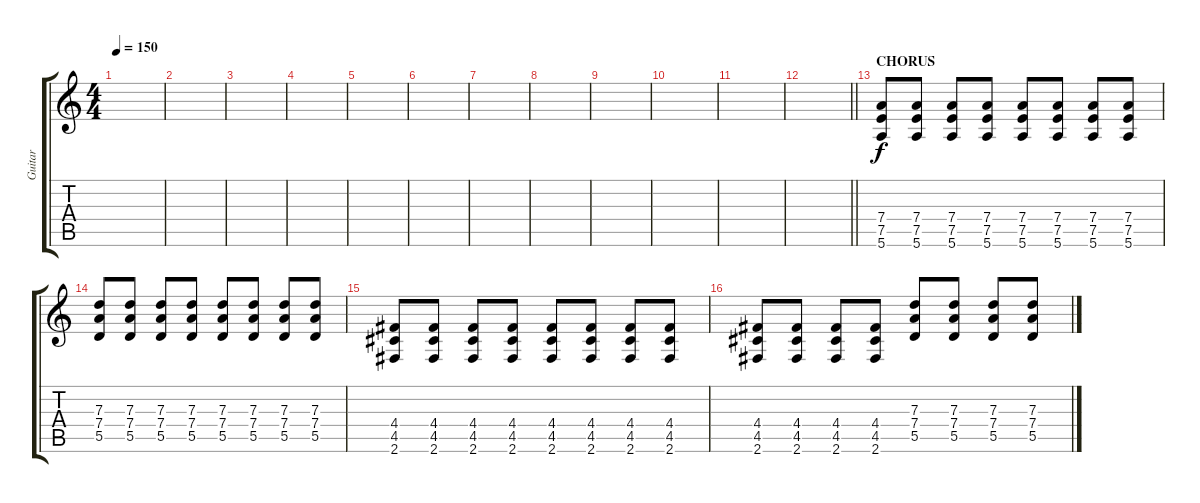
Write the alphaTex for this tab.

\track ("Guitar" "Guitar") {instrument distortionguitar}
\staff {score tabs}
\tuning (E4 B3 G3 D3 A2 E2) {hide}
\ts (4 4)
\tempo 150
\clef g2
\ks c
|
|
|
|
|
|
|
|
|
|
|
\barLineRight lightlight
|
\section ("" "CHORUS")
(7.4 7.5 5.6).8 (7.4 7.5 5.6).8 (7.4 7.5 5.6).8 (7.4 7.5 5.6).8 (7.4 7.5 5.6).8 (7.4 7.5 5.6).8 (7.4 7.5 5.6).8 (7.4 7.5 5.6).8 |
(7.3 7.4 5.5).8 (7.3 7.4 5.5).8 (7.3 7.4 5.5).8 (7.3 7.4 5.5).8 (7.3 7.4 5.5).8 (7.3 7.4 5.5).8 (7.3 7.4 5.5).8 (7.3 7.4 5.5).8 |
(4.4 4.5 2.6).8 (4.4 4.5 2.6).8 (4.4 4.5 2.6).8 (4.4 4.5 2.6).8 (4.4 4.5 2.6).8 (4.4 4.5 2.6).8 (4.4 4.5 2.6).8 (4.4 4.5 2.6).8 |
(4.4 4.5 2.6).8 (4.4 4.5 2.6).8 (4.4 4.5 2.6).8 (4.4 4.5 2.6).8 (7.3 7.4 5.5).8 (7.3 7.4 5.5).8 (7.3 7.4 5.5).8 (7.3 7.4 5.5).8
